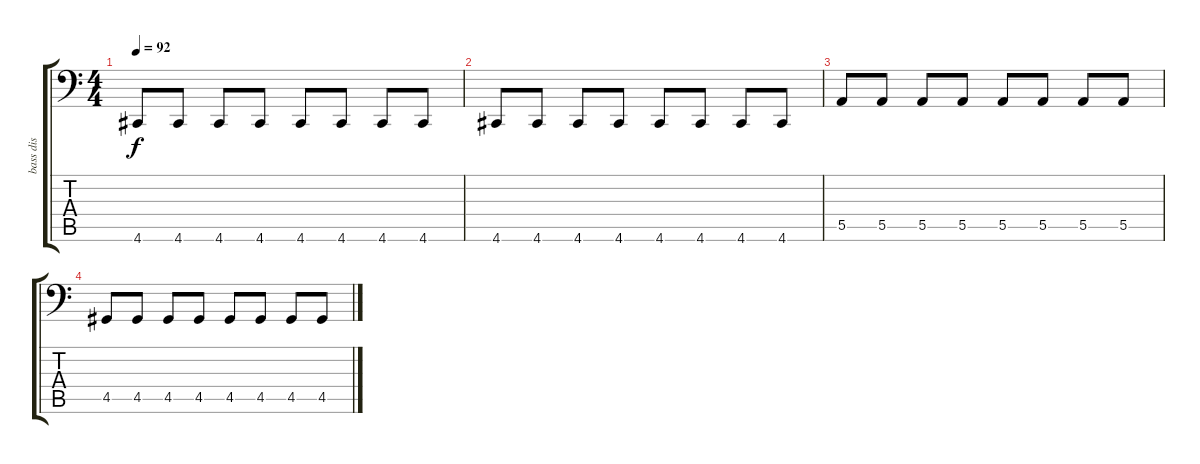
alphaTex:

\track ("bass dis" "bass dis") {instrument distortionguitar}
\staff {score tabs}
\tuning (C3 G2 D2 A1 E1 A0) {hide}
\ts (4 4)
\tempo 92
\clef f4
\ks c
4.6.8{dy f} 4.6.8 4.6.8 4.6.8 4.6.8 4.6.8 4.6.8 4.6.8 |
4.6.8 4.6.8 4.6.8 4.6.8 4.6.8 4.6.8 4.6.8 4.6.8 |
5.5.8 5.5.8 5.5.8 5.5.8 5.5.8 5.5.8 5.5.8 5.5.8 |
4.5.8 4.5.8 4.5.8 4.5.8 4.5.8 4.5.8 4.5.8 4.5.8
